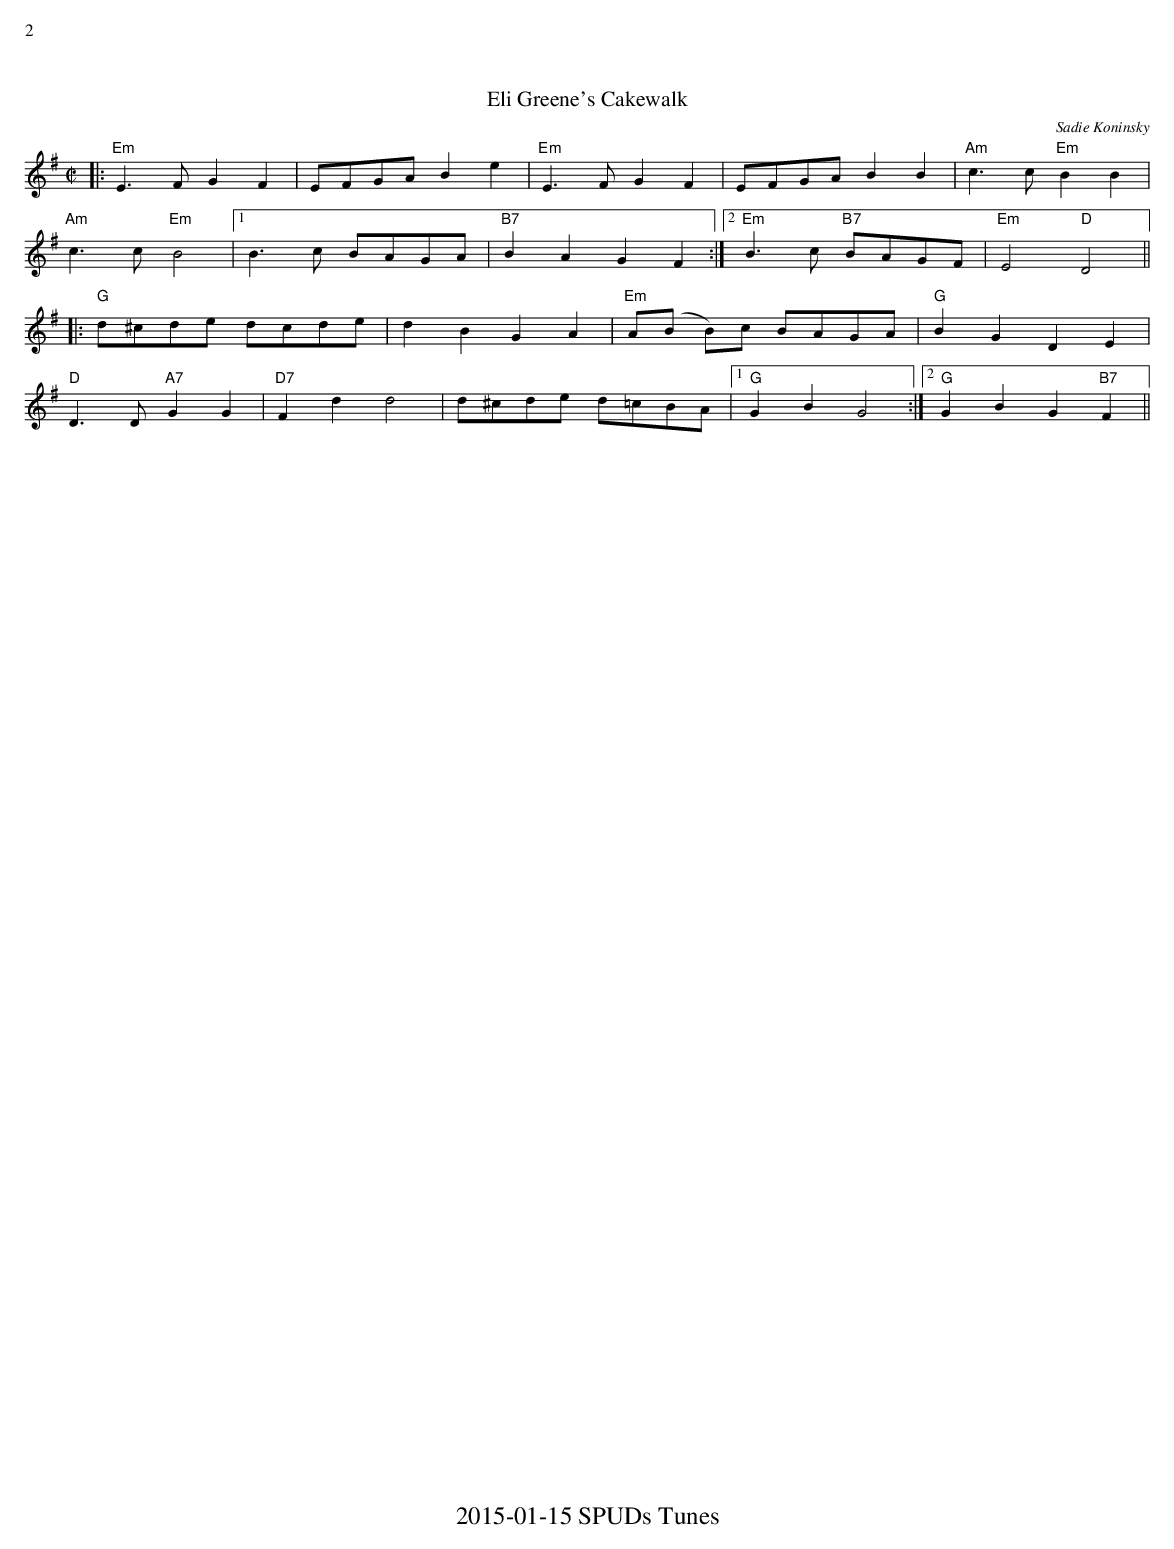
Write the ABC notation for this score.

X:1
%%text 2
T:Eli Greene's Cakewalk
C:Sadie Koninsky
M:C|
L:1/8
K:G
|:"Em"E3FG2F2|EFGAB2e2|"Em"E3FG2F2|EFGAB2B2|"Am"c3c"Em"B2B2|
"Am"c3c"Em"B4|1B3c BAGA|"B7"B2A2G2F2:|2"Em"B3c "B7"BAGF|"Em"E4"D"D4||
|:"G"d^cde dcde|d2B2G2A2|"Em"A(B B)c BAGA|"G"B2G2D2E2|
"D"D3D"A7"G2G2|"D7"F2d2d4|d^cde d=cBA|1"G"G2B2G4:|2"G"G2B2G2"B7"F2||
